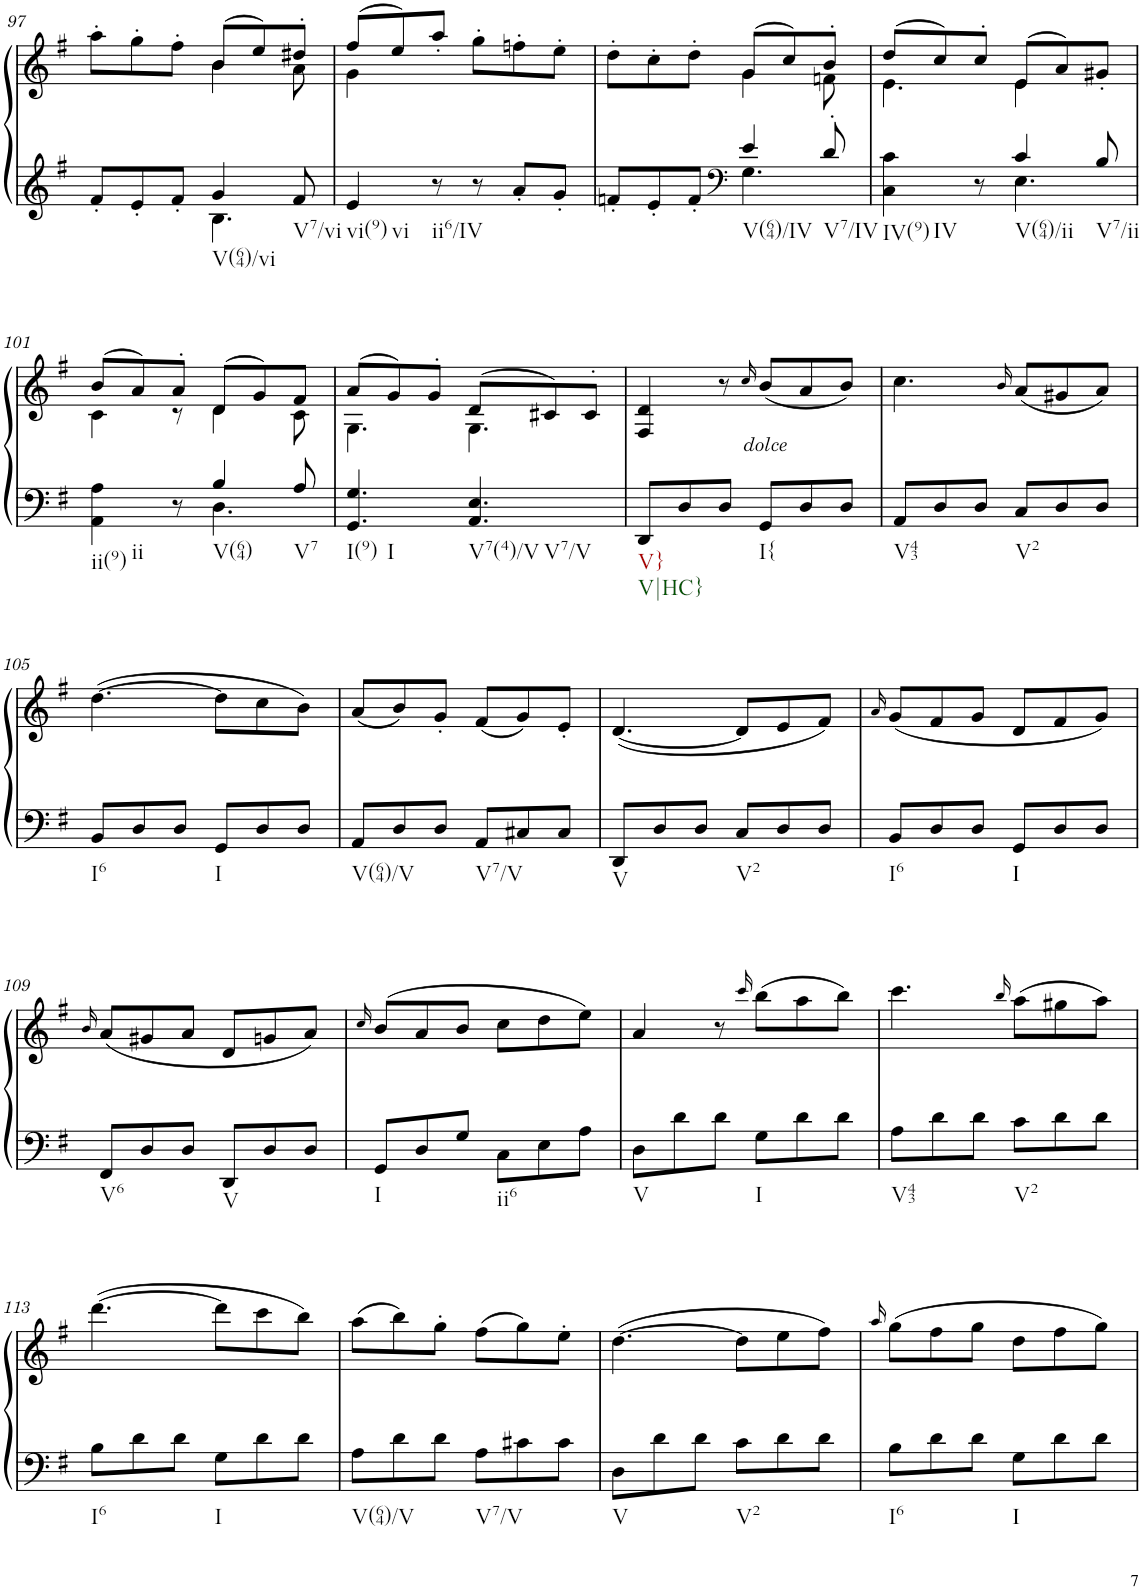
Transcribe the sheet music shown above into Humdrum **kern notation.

**kern	**kern	**dynam
*part1	*part1	*part1
*staff2	*staff1	*staff1/2
*I"Klavier linke Hand	*	*
!!LO:PB:g=z
*clefG2	*clefG2	*
*k[f#]	*k[f#]	*
*M6/8	*M6/8	*
=97	=97	=97
*^	*^	*
8f#'/L	4.ryy	8aa'>\L	4.ryy	.
8e'/	.	8gg'>\	.	.
8f#'/J	.	8ff#'>\J	.	.
!LO:TX:b:t=V(64)/vi	!	!	!	!
4g/	4.B\	(8b/L	4b\	.
.	.	8ee/)	.	.
!LO:TX:b:t=V7/vi	!	!	!	!
8f#/	.	8dd#X'/J	8a\	.
*v	*v	*	*	*
=98	=98	=98	=98
!LO:TX:b:t=vi(9)	!	!	!
!LO:TX:b:t=vi	!	!	!
4e/	(8ff#/L	4g\	.
.	8ee/)	.	.
!LO:TX:b:t=ii6/IV	!	!	!
8r	8aa'/J	2ryy	.
8r	8gg'>\L	.	.
8a'/L	8ffn'>\	.	.
8g'/J	8ee'>\J	.	.
=99	=99	=99	=99
*^	*	*	*
8fn'</L	4.ryy	8dd'>\L	4.ryy	.
8e'</	.	8cc'>\	.	.
8f'</J	.	8dd'>\J	.	.
*clefF4	*	*	*	*
!LO:TX:b:t=V(64)/IV	!	!	!	!
4e/	4.G\	(8g/L	4g\	.
.	.	8cc/)	.	.
!LO:TX:b:t=V7/IV	!	!	!	!
8d'/	.	8b'/J	8fn\	.
=100	=100	=100	=100	=100
!LO:TX:b:t=IV(9)	!	!	!	!
!LO:TX:b:t=IV	!	!	!	!
4C\ 4c\	4.ryy	(8dd/L	4.e\	.
.	.	8cc/)	.	.
8r	.	8cc'/J	.	.
!LO:TX:b:t=V(64)/ii	!	!	!	!
4c/	4.E\	(8e/L	4e\	.
.	.	8a/)	.	.
!LO:TX:b:t=V7/ii	!	!	!	!
8B/	.	8g#X'/J	8ryy	.
!!LO:LB:g=z	!!
=101	=101	=101	=101	=101
!LO:TX:b:t=ii(9)	!	!	!	!
!LO:TX:b:t=ii	!	!	!	!
4AA\ 4A\	4.ryy	(8b/L	4c\	.
.	.	8a/)	.	.
8r	.	8a'/J	8r	.
!LO:TX:b:t=V(64)	!	!	!	!
4B/	4.D\	(8d/L	4d\	.
.	.	8g/)	.	.
!LO:TX:b:t=V7	!	!	!	!
8A/	.	8f#/J	8c\	.
*v	*v	*	*	*
=102	=102	=102	=102
!LO:TX:b:t=I(9)	!	!	!
!LO:TX:b:t=I	!	!	!
4.GG/ 4.G/	(8a/L	4.G\	.
.	8g/)	.	.
.	8g'/J	.	.
!LO:TX:b:t=V7(4)/V	!	!	!
!LO:TX:b:t=V7/V	!	!	!
4.AA/ 4.E/	(8d/L	4.G\	.
.	8c#X/)	.	.
.	8c#'/J	.	.
*	*v	*v	*
=103	=103	=103
!LO:TX:b:t=V}	!	!
!LO:TX:b:t=V|HC}	!	!
8DD/L	4F#/ 4d/	.
8D/	.	.
8D/J	8r	.
.	16qcc/	.
!LO:TX:b:t=I{	!	!
!	!	!LO:DY:b
8GG/L	(8b/L	other-dynamics
8D/	8a/	.
8D/J	8b/J)	.
=104	=104	=104
!LO:TX:b:t=V43	!	!
8AA/L	4.cc\	.
8D/	.	.
8D/J	.	.
.	16qb/	.
!LO:TX:b:t=V2	!	!
8C/L	(8a/L	.
8D/	8g#X/	.
8D/J	8a/J)	.
!!LO:LB:g=z
=105	=105	=105
!LO:TX:b:t=I6	!	!
8BB/L	([4.dd\	.
8D/	.	.
8D/J	.	.
!LO:TX:b:t=I	!	!
8GG/L	8dd\L]	.
8D/	8cc\	.
8D/J	8b\J)	.
=106	=106	=106
!LO:TX:b:t=V(64)/V	!	!
8AA/L	(8a/L	.
8D/	8b/)	.
8D/J	8g'/J	.
!LO:TX:b:t=V7/V	!	!
8AA/L	(8f#/L	.
8C#X/	8g/)	.
8C#/J	8e'/J	.
=107	=107	=107
!LO:TX:b:t=V	!	!
8DD/L	([4.d/	.
8D/	.	.
8D/J	.	.
!LO:TX:b:t=V2	!	!
8C/L	8d/L]	.
8D/	8e/	.
8D/J	8f#/J)	.
=108	=108	=108
.	16qa/	.
!LO:TX:b:t=I6	!	!
8BB/L	(8g/L	.
8D/	8f#/	.
8D/J	8g/J	.
!LO:TX:b:t=I	!	!
8GG/L	8d/L	.
8D/	8f#/	.
8D/J	8g/J)	.
!!LO:LB:g=z
=109	=109	=109
.	16qb/	.
!LO:TX:b:t=V6	!	!
8FF#/L	(8a/L	.
8D/	8g#X/	.
8D/J	8a/J	.
!LO:TX:b:t=V	!	!
8DD/L	8d/L	.
8D/	8gn/	.
8D/J	8a/J)	.
=110	=110	=110
.	16qcc/	.
!LO:TX:b:t=I	!	!
8GG/L	(8b/L	.
8D/	8a/	.
8G/J	8b/J	.
!LO:TX:b:t=ii6	!	!
8C\L	8cc\L	.
8E\	8dd\	.
8A\J	8ee\J)	.
=111	=111	=111
!LO:TX:b:t=V	!	!
8D\L	4a/	.
8d\	.	.
8d\J	8r	.
.	16qccc/	.
!LO:TX:b:t=I	!	!
8G\L	(8bb\L	.
8d\	8aa\	.
8d\J	8bb\J)	.
=112	=112	=112
!LO:TX:b:t=V43	!	!
8A\L	4.ccc\	.
8d\	.	.
8d\J	.	.
.	16qbb/	.
!LO:TX:b:t=V2	!	!
8c\L	(8aa\L	.
8d\	8gg#X\	.
8d\J	8aa\J)	.
!!LO:LB:g=z
=113	=113	=113
!LO:TX:b:t=I6	!	!
8B\L	([4.ddd\	.
8d\	.	.
8d\J	.	.
!LO:TX:b:t=I	!	!
8G\L	8ddd\L]	.
8d\	8ccc\	.
8d\J	8bb\J)	.
=114	=114	=114
!LO:TX:b:t=V(64)/V	!	!
8A\L	(8aa\L	.
8d\	8bb\)	.
8d\J	8gg'\J	.
!LO:TX:b:t=V7/V	!	!
8A\L	(8ff#\L	.
8c#X\	8gg\)	.
8c#\J	8ee'\J	.
=115	=115	=115
!LO:TX:b:t=V	!	!
8D\L	([4.dd\	.
8d\	.	.
8d\J	.	.
!LO:TX:b:t=V2	!	!
8c\L	8dd\L]	.
8d\	8ee\	.
8d\J	8ff#\J)	.
=116	=116	=116
.	16qaa/	.
!LO:TX:b:t=I6	!	!
8B\L	(8gg\L	.
8d\	8ff#\	.
8d\J	8gg\J	.
!LO:TX:b:t=I	!	!
8G\L	8dd\L	.
8d\	8ff#\	.
8d\J	8gg\J)	.
=	=	=
*-	*-	*-
